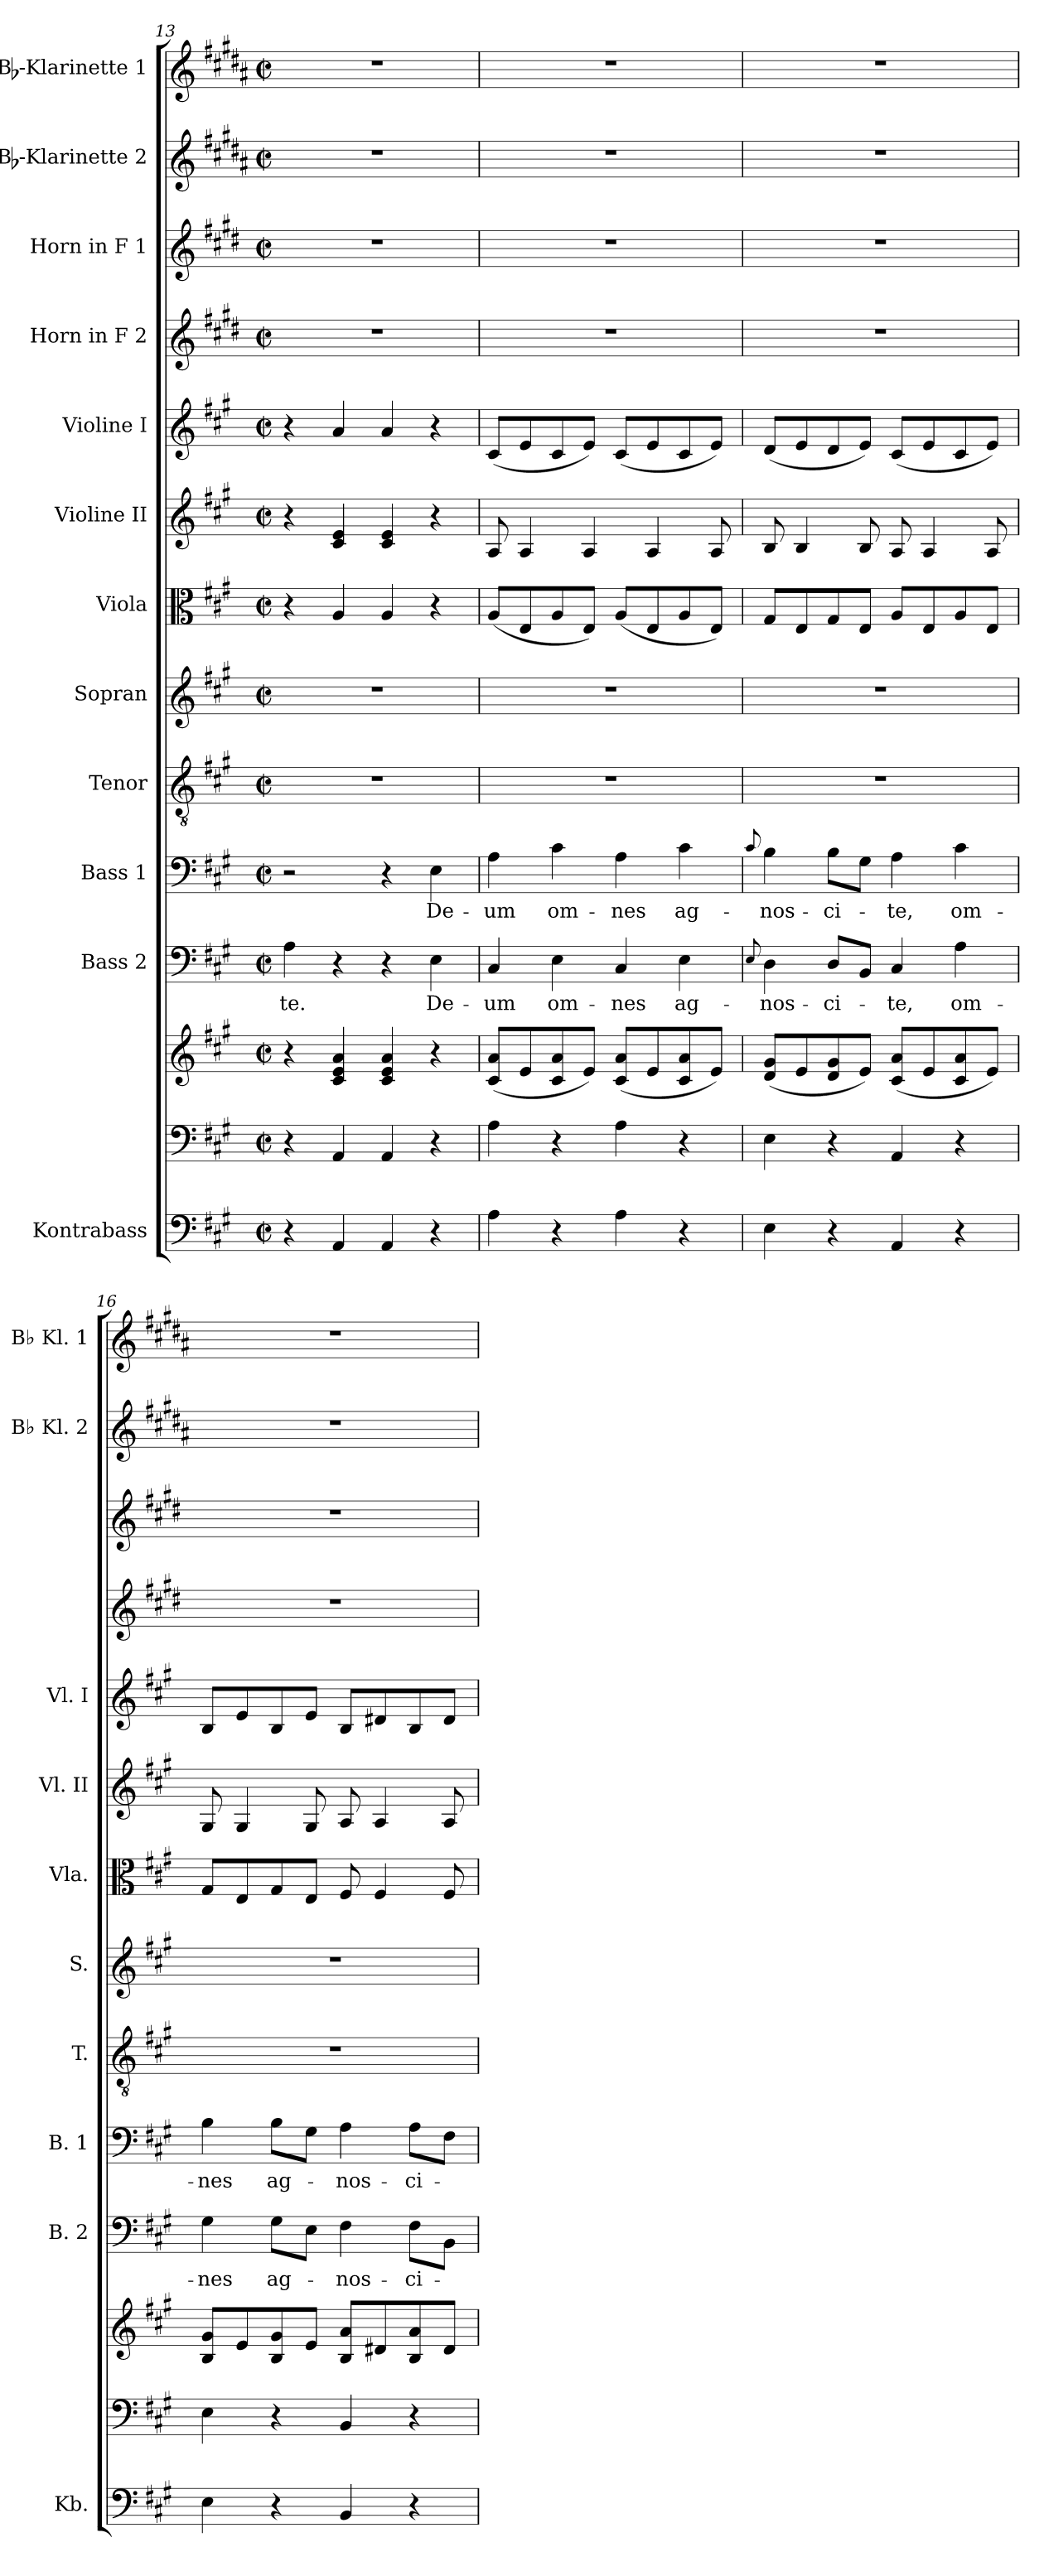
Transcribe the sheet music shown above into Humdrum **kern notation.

**kern	**kern	**kern	**kern	**text	**kern	**text	**kern	**kern	**kern	**kern	**kern	**kern	**kern	**kern	**kern
*part13	*part12	*part12	*part11	*part11	*part10	*part10	*part9	*part8	*part7	*part6	*part5	*part4	*part3	*part2	*part1
*staff14	*staff13	*staff12	*staff11	*staff11	*staff10	*staff10	*staff9	*staff8	*staff7	*staff6	*staff5	*staff4	*staff3	*staff2	*staff1
*I"Kontrabass	*	*	*I"Bass 2	*	*I"Bass 1	*	*I"Tenor	*I"Sopran	*I"Viola	*I"Violine II	*I"Violine I	*I"Horn in F 2	*I"Horn in F 1	*I"Bb-Klarinette 2	*I"Bb-Klarinette 1
*I'Kb.	*	*	*I'B. 2	*	*I'B. 1	*	*I'T.	*I'S.	*I'Vla.	*I'Vl. II	*I'Vl. I	*	*	*I'Bb Kl. 2	*I'Bb Kl. 1
!!LO:PB:g=z
*clefF4	*clefF4	*clefG2	*clefF4	*	*clefF4	*	*clefGv2	*clefG2	*clefC3	*clefG2	*clefG2	*clefG2	*clefG2	*clefG2	*clefG2
*ITrd7c12	*	*	*	*	*	*	*	*	*	*	*	*ITrd4c7	*ITrd4c7	*ITrd1c2	*ITrd1c2
*k[f#c#g#]	*k[f#c#g#]	*k[f#c#g#]	*k[f#c#g#]	*	*k[f#c#g#]	*	*k[f#c#g#]	*k[f#c#g#]	*k[f#c#g#]	*k[f#c#g#]	*k[f#c#g#]	*k[f#c#g#]	*k[f#c#g#]	*k[f#c#g#]	*k[f#c#g#]
*A:	*A:	*A:	*A:	*	*A:	*	*A:	*A:	*A:	*A:	*A:	*A:	*A:	*A:	*A:
*M2/2	*M2/2	*M2/2	*M2/2	*	*M2/2	*	*M2/2	*M2/2	*M2/2	*M2/2	*M2/2	*M2/2	*M2/2	*M2/2	*M2/2
*met(c|)	*met(c|)	*met(c|)	*met(c|)	*	*met(c|)	*	*met(c|)	*met(c|)	*met(c|)	*met(c|)	*met(c|)	*met(c|)	*met(c|)	*met(c|)	*met(c|)
=13	=13	=13	=13	=13	=13	=13	=13	=13	=13	=13	=13	=13	=13	=13	=13
!	!	!	!	!LO:LY:b	!	!	!	!	!	!	!	!	!	!	!
4r	4r	4r	4A\	-te.	2r	.	1r	1r	4r	4r	4r	1r	1r	1r	1r
4AAA/	4AA/	4c#/ 4e/ 4a/	4r	.	.	.	.	.	4A/	4c#/ 4e/	4a/	.	.	.	.
4AAA/	4AA/	4c#/ 4e/ 4a/	4r	.	4r	.	.	.	4A/	4c#/ 4e/	4a/	.	.	.	.
!	!	!	!	!LO:LY:b	!	!LO:LY:b	!	!	!	!	!	!	!	!	!
4r	4r	4r	4E\	De-	4E\	De-	.	.	4r	4r	4r	.	.	.	.
=14	=14	=14	=14	=14	=14	=14	=14	=14	=14	=14	=14	=14	=14	=14	=14
!	!	!	!	!LO:LY:b	!	!LO:LY:b	!	!	!	!	!	!	!	!	!
4AA\	4A\	(<8c#/ 8a/L	4C#/	-um	4A\	-um	1r	1r	(<8A/L	8A/	(<8c#/L	1r	1r	1r	1r
.	.	8e/	.	.	.	.	.	.	8E/	4A/	8e/	.	.	.	.
!	!	!	!	!LO:LY:b	!	!LO:LY:b	!	!	!	!	!	!	!	!	!
4r	4r	8c#/ 8a/	4E\	om-	4c#\	om-	.	.	8A/	.	8c#/	.	.	.	.
.	.	8e/J)	.	.	.	.	.	.	8E/J)	4A/	8e/J)	.	.	.	.
!	!	!	!	!LO:LY:b	!	!LO:LY:b	!	!	!	!	!	!	!	!	!
4AA\	4A\	(<8c#/ 8a/L	4C#/	-nes	4A\	-nes	.	.	(<8A/L	.	(<8c#/L	.	.	.	.
.	.	8e/	.	.	.	.	.	.	8E/	4A/	8e/	.	.	.	.
!	!	!	!	!LO:LY:b	!	!LO:LY:b	!	!	!	!	!	!	!	!	!
4r	4r	8c#/ 8a/	4E\	ag-	4c#\	ag-	.	.	8A/	.	8c#/	.	.	.	.
.	.	8e/J)	.	.	.	.	.	.	8E/J)	8A/	8e/J)	.	.	.	.
=15	=15	=15	=15	=15	=15	=15	=15	=15	=15	=15	=15	=15	=15	=15	=15
.	.	.	8qqE/	.	8qqc#/	.	.	.	.	.	.	.	.	.	.
!	!	!	!	!LO:LY:b	!	!LO:LY:b	!	!	!	!	!	!	!	!	!
4EE\	4E\	(<8d/ 8g#/L	4D\	-nos-	4B\	-nos-	1r	1r	8G#/L	8B/	(<8d/L	1r	1r	1r	1r
.	.	8e/	.	.	.	.	.	.	8E/	4B/	8e/	.	.	.	.
!	!	!	!	!LO:LY:b	!	!LO:LY:b	!	!	!	!	!	!	!	!	!
4r	4r	8d/ 8g#/	8D/L	-ci-	8B\L	-ci-	.	.	8G#/	.	8d/	.	.	.	.
.	.	8e/J)	8BB/J	.	8G#\J	.	.	.	8E/J	8B/	8e/J)	.	.	.	.
!	!	!	!	!LO:LY:b	!	!LO:LY:b	!	!	!	!	!	!	!	!	!
4AAA/	4AA/	(<8c#/ 8a/L	4C#/	-te,	4A\	-te,	.	.	8A/L	8A/	(<8c#/L	.	.	.	.
.	.	8e/	.	.	.	.	.	.	8E/	4A/	8e/	.	.	.	.
!	!	!	!	!LO:LY:b	!	!LO:LY:b	!	!	!	!	!	!	!	!	!
4r	4r	8c#/ 8a/	4A\	om-	4c#\	om-	.	.	8A/	.	8c#/	.	.	.	.
.	.	8e/J)	.	.	.	.	.	.	8E/J	8A/	8e/J)	.	.	.	.
=16	=16	=16	=16	=16	=16	=16	=16	=16	=16	=16	=16	=16	=16	=16	=16
!	!	!	!	!LO:LY:b	!	!LO:LY:b	!	!	!	!	!	!	!	!	!
4EE\	4E\	8B/ 8g#/L	4G#\	-nes	4B\	-nes	1r	1r	8G#/L	8G#/	8B/L	1r	1r	1r	1r
.	.	8e/	.	.	.	.	.	.	8E/	4G#/	8e/	.	.	.	.
!	!	!	!	!LO:LY:b	!	!LO:LY:b	!	!	!	!	!	!	!	!	!
4r	4r	8B/ 8g#/	8G#\L	ag-	8B\L	ag-	.	.	8G#/	.	8B/	.	.	.	.
.	.	8e/J	8E\J	.	8G#\J	.	.	.	8E/J	8G#/	8e/J	.	.	.	.
!	!	!	!	!LO:LY:b	!	!LO:LY:b	!	!	!	!	!	!	!	!	!
4BBB/	4BB/	8B/ 8a/L	4F#\	-nos-	4A\	-nos-	.	.	8F#/	8A/	8B/L	.	.	.	.
.	.	8d#X/	.	.	.	.	.	.	4F#/	4A/	8d#X/	.	.	.	.
!	!	!	!	!LO:LY:b	!	!LO:LY:b	!	!	!	!	!	!	!	!	!
4r	4r	8B/ 8a/	8F#\L	-ci-	8A\L	-ci-	.	.	.	.	8B/	.	.	.	.
.	.	8d#/J	8BB\J	.	8F#\J	.	.	.	8F#/	8A/	8d#/J	.	.	.	.
=	=	=	=	=	=	=	=	=	=	=	=	=	=	=	=
*-	*-	*-	*-	*-	*-	*-	*-	*-	*-	*-	*-	*-	*-	*-	*-
